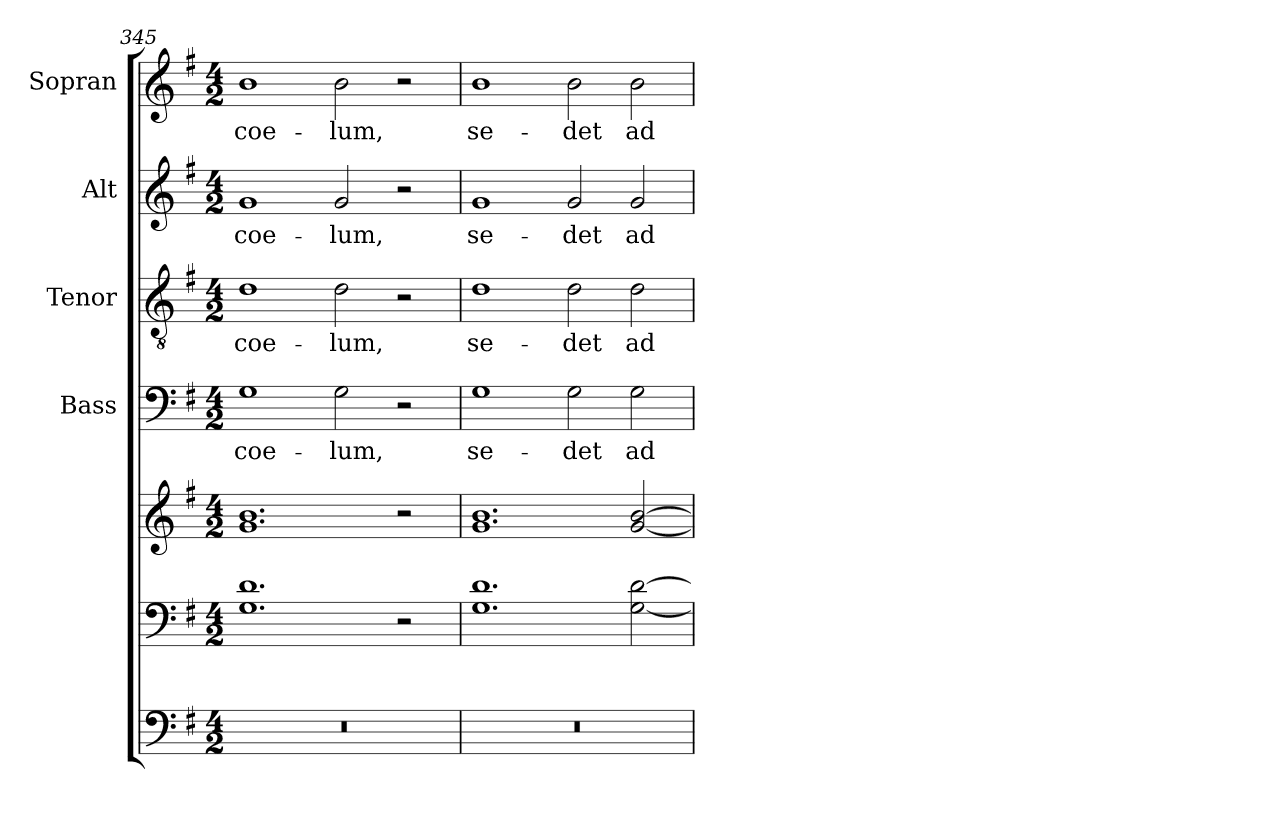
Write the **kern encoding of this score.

**kern	**kern	**kern	**kern	**text	**kern	**text	**kern	**text	**kern	**text
*part6	*part5	*part5	*part4	*part4	*part3	*part3	*part2	*part2	*part1	*part1
*staff7	*staff6	*staff5	*staff4	*staff4	*staff3	*staff3	*staff2	*staff2	*staff1	*staff1
*	*	*	*I"Bass	*	*I"Tenor	*	*I"Alt	*	*I"Sopran	*
*	*	*	*I'B.	*	*I'T.	*	*I'A.	*	*I'S.	*
*clefF4	*clefF4	*clefG2	*clefF4	*	*clefGv2	*	*clefG2	*	*clefG2	*
*k[f#]	*k[f#]	*k[f#]	*k[f#]	*	*k[f#]	*	*k[f#]	*	*k[f#]	*
*G:	*G:	*G:	*G:	*	*G:	*	*G:	*	*G:	*
*M4/2	*M4/2	*M4/2	*M4/2	*	*M4/2	*	*M4/2	*	*M4/2	*
=345	=345	=345	=345	=345	=345	=345	=345	=345	=345	=345
!	!	!	!	!LO:LY:b	!	!LO:LY:b	!	!LO:LY:b	!	!LO:LY:b
0r	1.G 1.d	1.g 1.b	1G	coe-	1d	coe-	1g	coe-	1b	coe-
!	!	!	!	!LO:LY:b	!	!LO:LY:b	!	!LO:LY:b	!	!LO:LY:b
.	.	.	2G\	-lum,	2d\	-lum,	2g/	-lum,	2b\	-lum,
.	2r	2r	2r	.	2r	.	2r	.	2r	.
=346	=346	=346	=346	=346	=346	=346	=346	=346	=346	=346
!	!	!	!	!LO:LY:b	!	!LO:LY:b	!	!LO:LY:b	!	!LO:LY:b
0r	1.G 1.d	1.g 1.b	1G	se-	1d	se-	1g	se-	1b	se-
!	!	!	!	!LO:LY:b	!	!LO:LY:b	!	!LO:LY:b	!	!LO:LY:b
.	.	.	2G\	-det	2d\	-det	2g/	-det	2b\	-det
!	!	!	!	!LO:LY:b	!	!LO:LY:b	!	!LO:LY:b	!	!LO:LY:b
.	[2G\ [2d\	[2g/ [2b/	2G\	ad	2d\	ad	2g/	ad	2b\	ad
=	=	=	=	=	=	=	=	=	=	=
*-	*-	*-	*-	*-	*-	*-	*-	*-	*-	*-
